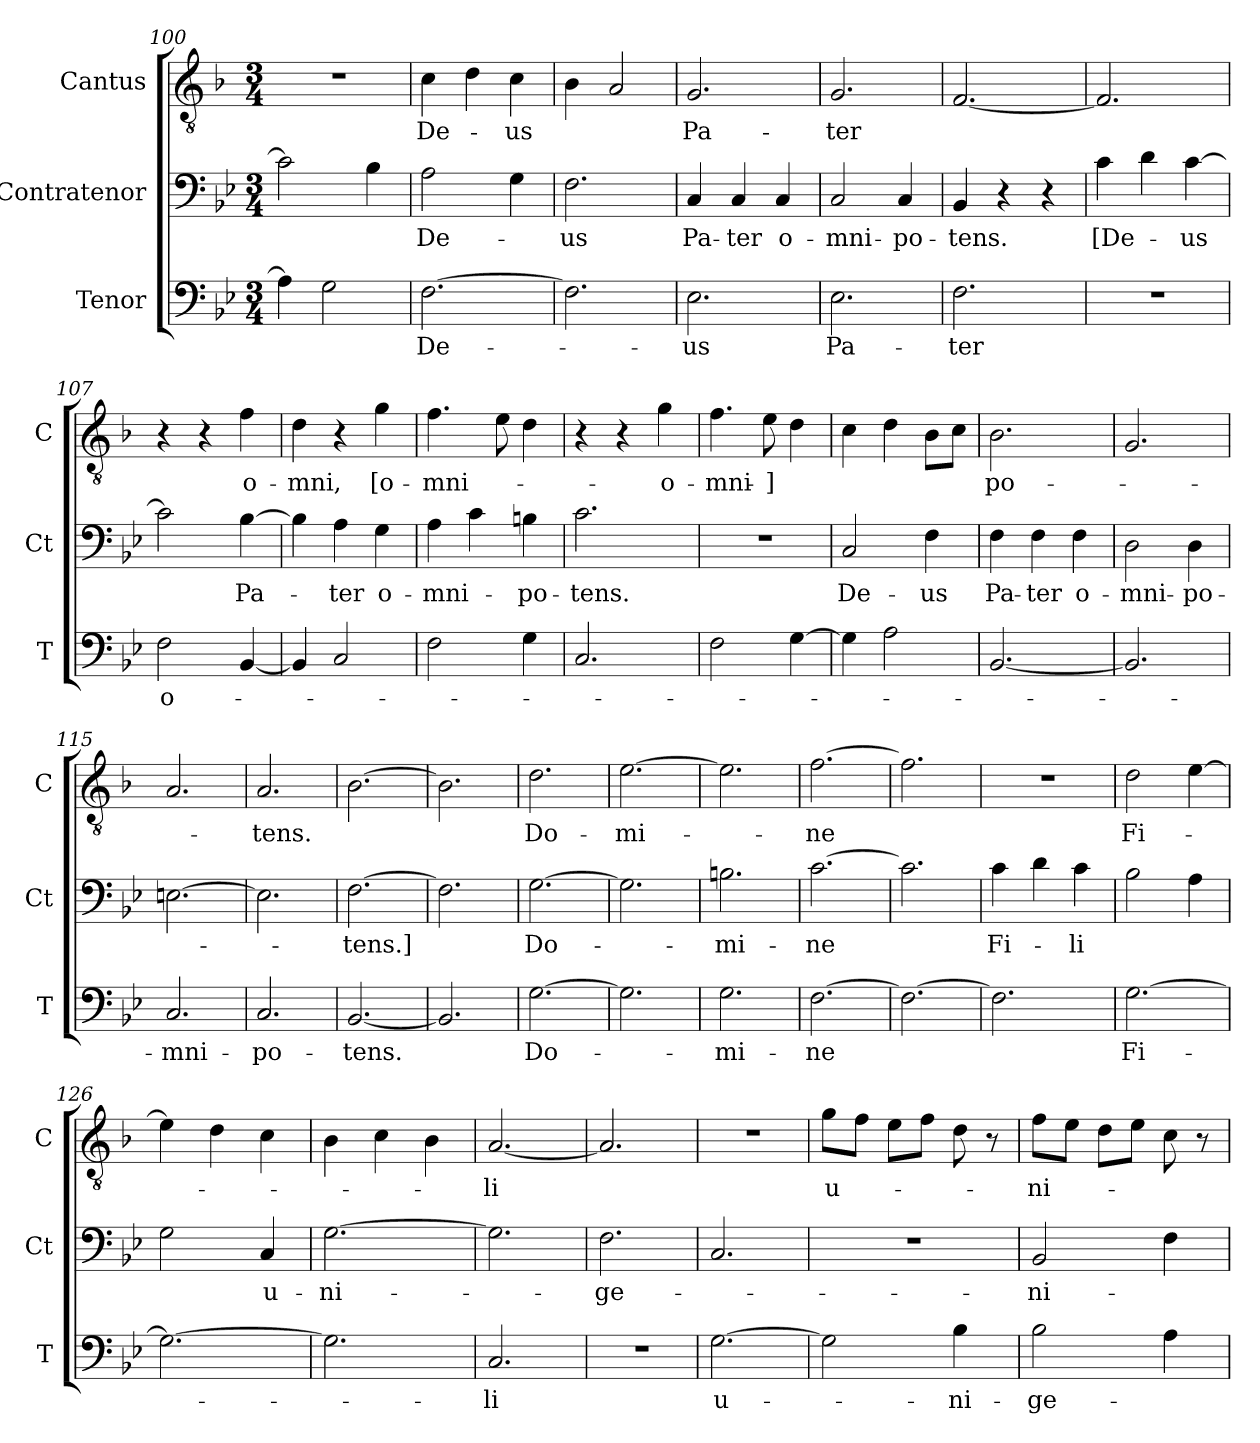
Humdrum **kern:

**kern	**text	**kern	**text	**kern	**text
*part3	*part3	*part2	*part2	*part1	*part1
*staff3	*staff3	*staff2	*staff2	*staff1	*staff1
*I"Tenor	*	*I"Contratenor	*	*I"Cantus	*
*I'T	*	*I'Ct	*	*I'C	*
*clefF4	*	*clefF4	*	*clefGv2	*
*k[b-e-]	*	*k[b-e-]	*	*k[b-]	*
*B-:	*	*B-:	*	*F:	*
*M3/4	*	*M3/4	*	*M3/4	*
=100	=100	=100	=100	=100	=100
4A\]	.	2c\]	.	2.r	.
2G\	.	.	.	.	.
.	.	4B-\	.	.	.
=101	=101	=101	=101	=101	=101
[2.F\	De-	2A\	De-	4c\	De-
.	.	.	.	4d\	.
.	.	4G\	.	4c\	-us
=102	=102	=102	=102	=102	=102
2.F\]	.	2.F\	-us	4B-\	.
.	.	.	.	2A/	.
=103	=103	=103	=103	=103	=103
2.E-\	-us	4C/	Pa-	2.G/	Pa-
.	.	4C/	-ter	.	.
.	.	4C/	o-	.	.
=104	=104	=104	=104	=104	=104
2.E-\	Pa-	2C/	-mni-	2.G/	-ter
.	.	4C/	-po-	.	.
=105	=105	=105	=105	=105	=105
2.F\	-ter	4BB-/	-tens.	[2.F/	.
.	.	4r	.	.	.
.	.	4r	.	.	.
=106	=106	=106	=106	=106	=106
2.r	.	4c\	[De-	2.F/]	.
.	.	4d\	.	.	.
.	.	[4c\	-us	.	.
=107	=107	=107	=107	=107	=107
2F\	o-	2c\]	.	4r	.
.	.	.	.	4r	.
[4BB-/	.	[4B-\	Pa-	4f\	o-
!!LO:LB:g=z
=108	=108	=108	=108	=108	=108
4BB-/]	.	4B-\]	.	4d\	-mni,
2C/	.	4A\	-ter	4r	.
.	.	4G\	o-	4g\	[o-
=109	=109	=109	=109	=109	=109
2F\	.	4A\	-mni-	4.f\	-mni-
.	.	4c\	.	.	.
.	.	.	.	8e\	.
4G\	.	4Bn\	-po-	4d\	.
=110	=110	=110	=110	=110	=110
2.C/	.	2.c\	-tens.	4r	.
.	.	.	.	4r	.
.	.	.	.	4g\	o-
=111	=111	=111	=111	=111	=111
2F\	.	2.r	.	4.f\	-mni-
.	.	.	.	8e\	-]
[4G\	.	.	.	4d\	.
=112	=112	=112	=112	=112	=112
4G\]	.	2C/	De-	4c\	.
2A\	.	.	.	4d\	.
.	.	4F\	-us	8B-\L	.
.	.	.	.	8c\J	.
=113	=113	=113	=113	=113	=113
[2.BB-/	.	4F\	Pa-	2.B-\	po-
.	.	4F\	-ter	.	.
.	.	4F\	o-	.	.
=114	=114	=114	=114	=114	=114
2.BB-/]	.	2D\	-mni-	2.G/	.
.	.	4D\	-po-	.	.
=115	=115	=115	=115	=115	=115
2.C/	-mni-	[2.En\	.	2.A/	.
=116	=116	=116	=116	=116	=116
2.C/	-po-	2.E\]	.	2.A/	-tens.
=117	=117	=117	=117	=117	=117
[2.BB-/	-tens.	[2.F\	-tens.]	[2.B-\	.
=118	=118	=118	=118	=118	=118
2.BB-/]	.	2.F\]	.	2.B-\]	.
=119	=119	=119	=119	=119	=119
[2.G\	Do-	[2.G\	Do-	2.d\	Do-
=120	=120	=120	=120	=120	=120
2.G\]	.	2.G\]	.	[2.e\	-mi-
=121	=121	=121	=121	=121	=121
2.G\	-mi-	2.Bn\	-mi-	2.e\]	.
=122	=122	=122	=122	=122	=122
[2.F\	-ne	[2.c\	-ne	[2.f\	-ne
=123	=123	=123	=123	=123	=123
2.F\_	.	2.c\]	.	2.f\]	.
!!LO:PB:g=z
=124	=124	=124	=124	=124	=124
2.F\]	.	4c\	Fi-	2.r	.
.	.	4d\	.	.	.
.	.	4c\	-li	.	.
=125	=125	=125	=125	=125	=125
[2.G\	Fi-	2B-\	.	2d\	Fi-
.	.	4A\	.	[4e\	.
=126	=126	=126	=126	=126	=126
2.G\_	.	2G\	.	4e\]	.
.	.	.	.	4d\	.
.	.	4C/	u-	4c\	.
=127	=127	=127	=127	=127	=127
2.G\]	.	[2.G\	-ni-	4B-\	.
.	.	.	.	4c\	.
.	.	.	.	4B-\	.
=128	=128	=128	=128	=128	=128
2.C/	-li	2.G\]	.	[2.A/	-li
=129	=129	=129	=129	=129	=129
2.r	.	2.F\	-ge-	2.A/]	.
=130	=130	=130	=130	=130	=130
[2.G\	u-	2.C/	.	2.r	.
=131	=131	=131	=131	=131	=131
2G\]	.	2.r	.	8g\L	u-
.	.	.	.	8f\J	.
.	.	.	.	8e\L	.
.	.	.	.	8f\J	.
4B-\	-ni-	.	.	8d\	.
.	.	.	.	8r	.
=132	=132	=132	=132	=132	=132
2B-\	-ge-	2BB-/	-ni-	8f\L	-ni-
.	.	.	.	8e\J	.
.	.	.	.	8d\L	.
.	.	.	.	8e\J	.
4A\	.	4F\	.	8c\	.
.	.	.	.	8r	.
=	=	=	=	=	=
*-	*-	*-	*-	*-	*-
